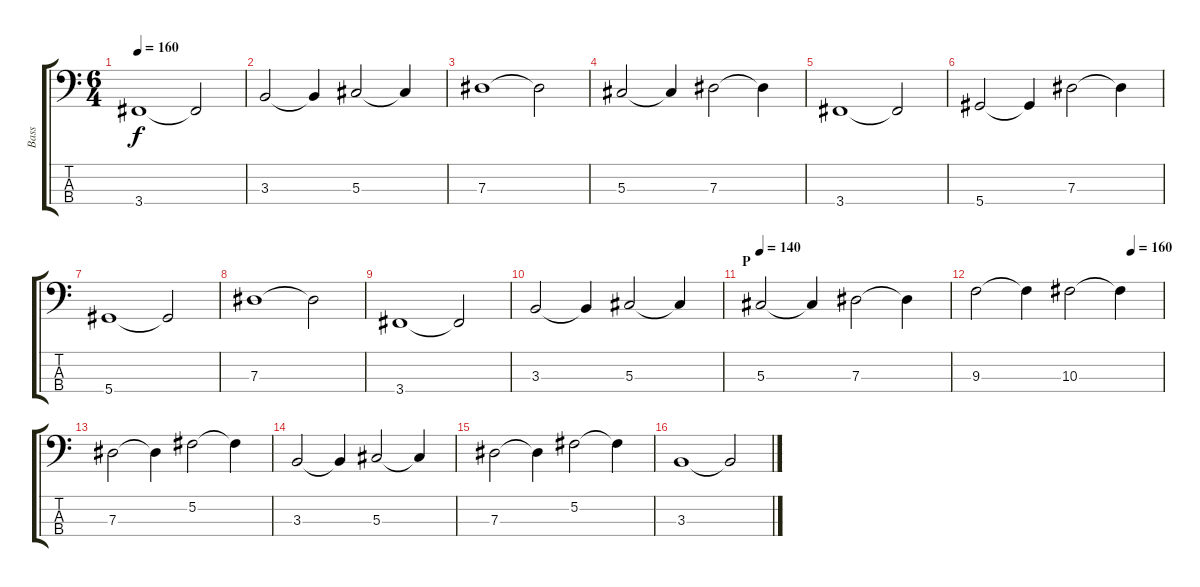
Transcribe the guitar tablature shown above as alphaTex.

\track ("Bass" "Bass") {instrument electricbasspick}
\staff {score tabs}
\tuning (Gb2 Db2 Ab1 Eb1) {hide}
\ts (6 4)
\tempo 160
\clef f4
\ks c
3.4.1{dy f} 3.4{t}.2 |
3.3.2 3.3{t}.4 5.3.2 5.3{t}.4 |
7.3.1 7.3{t}.2 |
5.3.2 5.3{t}.4 7.3.2 7.3{t}.4 |
3.4.1 3.4{t}.2 |
5.4.2 5.4{t}.4 7.3.2 7.3{t}.4 |
5.4.1 5.4{t}.2 |
7.3.1 7.3{t}.2 |
3.4.1 3.4{t}.2 |
3.3.2 3.3{t}.4 5.3.2 5.3{t}.4 |
\section ("" "P")
\tempo 140
5.3.2 5.3{t}.4 7.3.2 7.3{t}.4 |
\tempo (160 0.8333333333333334)
9.3.2 9.3{t}.4 10.3.2 10.3{t}.4 |
7.3.2 7.3{t}.4 5.2.2 5.2{t}.4 |
3.3.2 3.3{t}.4 5.3.2 5.3{t}.4 |
7.3.2 7.3{t}.4 5.2.2 5.2{t}.4 |
3.3.1 3.3{t}.2
